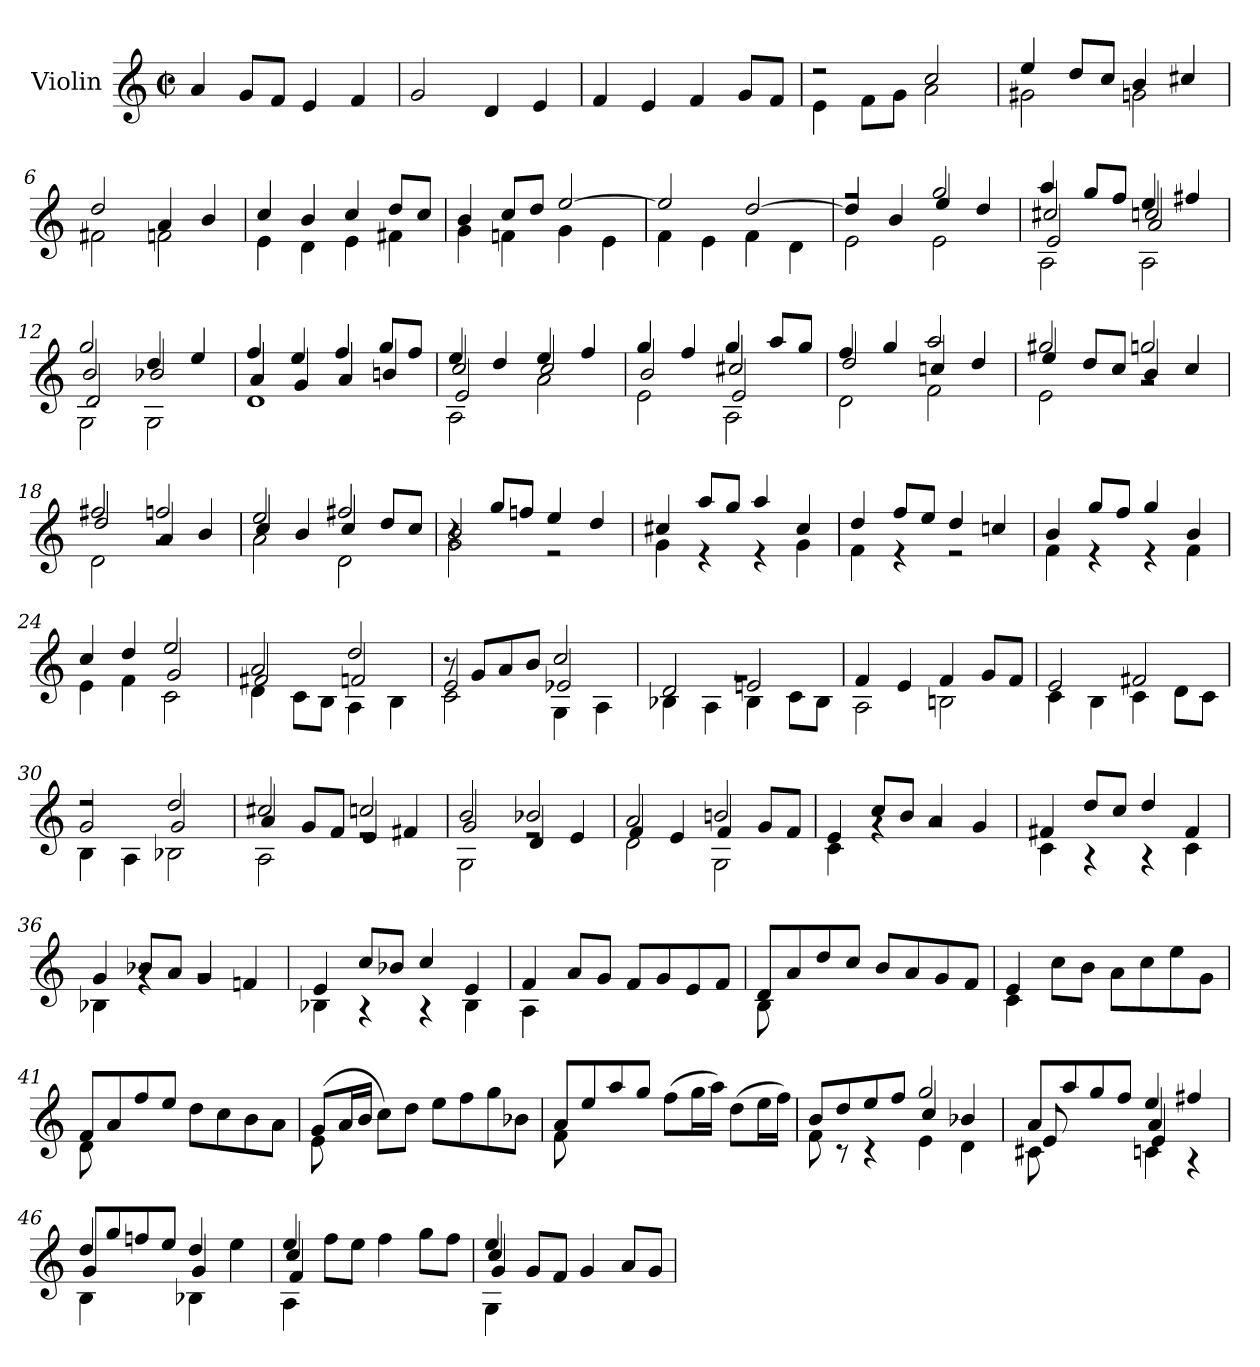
**kern
*part1
*staff1
*I"Violin
*I'Vln.
*clefG2
*k[]
*M2/2
*met(c|)
=1
4a/
8g/L
8f/J
4e/
4f/
=2
2g/
4d/
4e/
=3
4f/
4e/
4f/
8g/L
8f/J
=4
*^
2r	4e\
.	8f\L
.	8g\J
2cc/	2a\
=5	=5
4ee/	2g#X\
8dd/L	.
8cc/J	.
4b/	2gn\
4cc#X/	.
=6	=6
2dd/	2f#X\
4a/	2fn\
4b/	.
=7	=7
4cc/	4e\
4b/	4d\
4cc/	4e\
8dd/L	4f#X\
8cc/J	.
=8	=8
4b/	4g\
8cc/L	4fn\
8dd/J	.
[2ee/	4g\
.	4e\
=9	=9
2ee/]	4f\
.	4e\
[2dd/	4f\
.	4d\
!!LO:LB:g=z	!!
=10	=10
*	*^
2rff	2e\	4dd/]
.	.	4b/
2gg/	2e\	4ee/
.	.	4dd/
=11	=11	=11
*	*	*^
4aa/	2A\	2cc#X/	2e/
8gg/L	.	.	.
8ff/J	.	.	.
4ee/	2A\	2ccn/	2a/
4ff#X/	.	.	.
=12	=12	=12	=12
2gg/	2G\	2b/	2d/
4dd/	2G\	2b-X/	2ryy
4ee/	.	.	.
*	*	*v	*v
=13	=13	=13
4ff/	1d	4a/
4ee/	.	4g/
4ff/	.	4a/
8gg/L	.	4bn/
8ff/J	.	.
=14	=14	=14
*	*	*^
4ee/	2A\	2cc/	2e/
4dd/	.	.	.
4ee/	2a\	2cc/	2ryy
4ff/	.	.	.
=15	=15	=15	=15
4gg/	2e\	2b/	2ryy
4ff/	.	.	.
4gg/	2A\	2cc#X/	2e/
8aa/L	.	.	.
8gg/J	.	.	.
*	*	*v	*v
=16	=16	=16
4ff/	2d\	2dd/
4gg/	.	.
2aa/	2f\	4ccn/
.	.	4dd/
=17	=17	=17
2gg#X/	2e\	4ee/
.	.	8dd/L
.	.	8cc/J
2ggn/	2rg	4b/
.	.	4cc/
!!LO:LB:g=z	!!	!!
=18	=18	=18
2ff#X/	2d\	2dd/
2ffn/	2rg	4a/
.	.	4b/
=19	=19	=19
2ee/	2a\	4cc/
.	.	4b/
2ff#X/	2d\	4cc/
.	.	8dd/L
.	.	8cc/J
=20	=20	=20
4r	2g\	2b/
8gg/L	.	.
8ffn/J	.	.
4ee/	2r	2ryy
4dd/	.	.
*	*v	*v
=21	=21
4cc#X/	4g\
8aa/L	4r
8gg/J	.
4aa/	4r
4cc#/	4g\
=22	=22
4dd/	4f\
8ff/L	4r
8ee/J	.
4dd/	2r
4ccn/	.
=23	=23
4b/	4f\
8gg/L	4r
8ff/J	.
4gg/	4r
4b/	4f\
=24	=24
*	*^
4cc/	4e\	2ryy
4dd/	4f\	.
2ee/	2c\	2g/
=25	=25	=25
2a/	4d\	2f#X/
.	8c\L	.
.	8B\J	.
2dd/	4A\	2fn/
.	4B\	.
!!LO:LB:g=z	!!	!!
=26	=26	=26
8r	2c\	2e/
8g/L	.	.
8a/	.	.
8b/J	.	.
2cc/	4G\	2e-X/
.	4A\	.
=27	=27	=27
1rg	4B-X\	2d/
.	4A\	.
.	4B-\	2en/
.	8c\L	.
.	8B-\J	.
*	*v	*v
=28	=28
4f/	2A\
4e/	.
4f/	2Bn\
8g/L	.
8f/J	.
=29	=29
2e/	4c\
.	4B\
2f#X/	4c\
.	8d\L
.	8c\J
=30	=30
*	*^
2rdd	4B\	2g/
.	4A\	.
2dd/	2B-X\	2g/
=31	=31	=31
2cc#X/	2A\	4a/
.	.	8g/L
.	.	8f/J
2ccn/	2re	4e/
.	.	4f#X/
=32	=32	=32
2b/	2G\	2g/
2b-X/	2re	4d/
.	.	4e/
!!LO:LB:g=z	!!	!!
=33	=33	=33
2a/	2d\	4f/
.	.	4e/
2bn/	2G\	4f/
.	.	8g/L
.	.	8f/J
*	*v	*v
=34	=34
4e/	4c\
8cc/L	4rg
8b/J	.
4a/	2rg
4g/	.
=35	=35
4f#X/	4c\
8dd/L	4r
8cc/J	.
4dd/	4r
4f#/	4c\
=36	=36
4g/	4B-X\
8b-X/L	4rg
8a/J	.
4g/	2rg
4fn/	.
=37	=37
4e/	4B-X\
8cc/L	4r
8b-X/J	.
4cc/	4r
4e/	4B-\
=38	=38
4f/	4A\
8a/L	4ryy
8g/J	.
8f/L	2ryy
8g/	.
8e/	.
8f/J	.
=39	=39
8d/L	8B\
8a/	8ryy
8dd/	4ryy
8cc/J	.
8b/L	2ryy
8a/	.
8g/	.
8f/J	.
!!LO:LB:g=z	!!
=40	=40
4e/	4c\
8cc\L	4ryy
8b\J	.
8a\L	2ryy
8cc\	.
8ee\	.
8g\J	.
=41	=41
8f/L	8d\
8a/	8ryy
8ff/	4ryy
8ee/J	.
8dd\L	2ryy
8cc\	.
8b\	.
8a\J	.
=42	=42
(>8g/L	8e\
16a/L	8ryy
16b/JJ	.
8cc\L)	4ryy
8dd\J	.
8ee\L	2ryy
8ff\	.
8gg\	.
8b-X\J	.
=43	=43
8a/L	8f\
8ee/	8ryy
8aa/	4ryy
8gg/J	.
(>8ff\L	2ryy
16gg\L	.
16aa\JJ)	.
(>8dd\L	.
16ee\L	.
16ff\JJ)	.
=44	=44
*	*^
8b/L	8f\	2ryy
8dd/	8r	.
8ee/	4r	.
8ff/J	.	.
2gg/	4e\	4cc/
.	4d\	4b-X/
=45	=45	=45
*	*	*^
8a/L	8c#X\	8e/	2ryy
8aa/	8ryy	8ryy	.
8gg/	4ryy	4ryy	.
8ff/J	.	.	.
4ee/	4cn\	4a/	4e/
4ff#X/	4r	4ryy	4ryy
*	*	*v	*v
!!LO:LB:g=z
=46	=46	=46
4dd/	4B\	8g/L
.	.	8gg/
4ryy	4ryy	8ffn/
.	.	8ee/J
4dd/	4B-X\	4g/
4ee\	4ryy	4ryy
=47	=47	=47
*	*	*^
4ee/	4A\	4cc/	4f/
8ff\L	4ryy	4ryy	4ryy
8ee\J	.	.	.
4ff\	2ryy	2ryy	2ryy
8gg\L	.	.	.
8ff\J	.	.	.
=48	=48	=48	=48
4ee/	4G\	4cc/	4g/
8g/L	4ryy	4ryy	4ryy
8f/J	.	.	.
4g/	2ryy	2ryy	2ryy
8a/L	.	.	.
8g/J	.	.	.
*v	*v	*v	*v
=
*-
